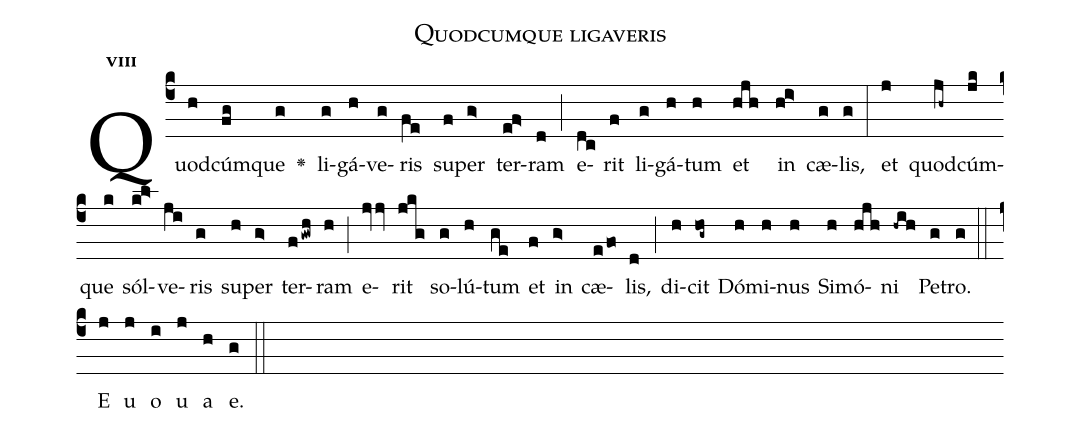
name:Quodcumque ligaveris;
office-part:Antiphona;
mode:8;
%%
initial-style: 1;
name: Quodcumque ligaveris;
book: Antiphonae & Responsoria/Tomus IV, p. 74;
occasion: Dominica XXI per Annum;
office-part: Vesperae Ant Ma;
annotation: 8g;
centering-scheme: english;
font: OFLSortsMillGoudy;
height: 11;
width: 4.5;
%%
(c4)Quod(h)cúm(fg)que(g) <v>\greheightstar</v>() li(g)gá(h)ve(g)ris(fe) su(f)per(g>) ter(ef>)ram(d) (;) e(dc)rit(f) li(g)gá(h)tum(h) et(hjh) in(hi>) cæ(g)lis,(g) (:) et(j) quod(jh~)cúm(jk)que(k) sól(kl>)ve(ji)ris(g) su(h)per(g>) ter(fgwh)ram(h) (;) e(jvv)rit(jkg) so(g)lú(h)tum(ge) et(f) in(g>) cæ(efo)lis,(d) (;) di(h)cit(hog~) Dó(h)mi(h)nus(h) Si(h)mó(hjh)ni(-hih) Pe(g)tro.(g) (::) E(j) u(j) o(i) u(j) a(h) e.(g) (::)
